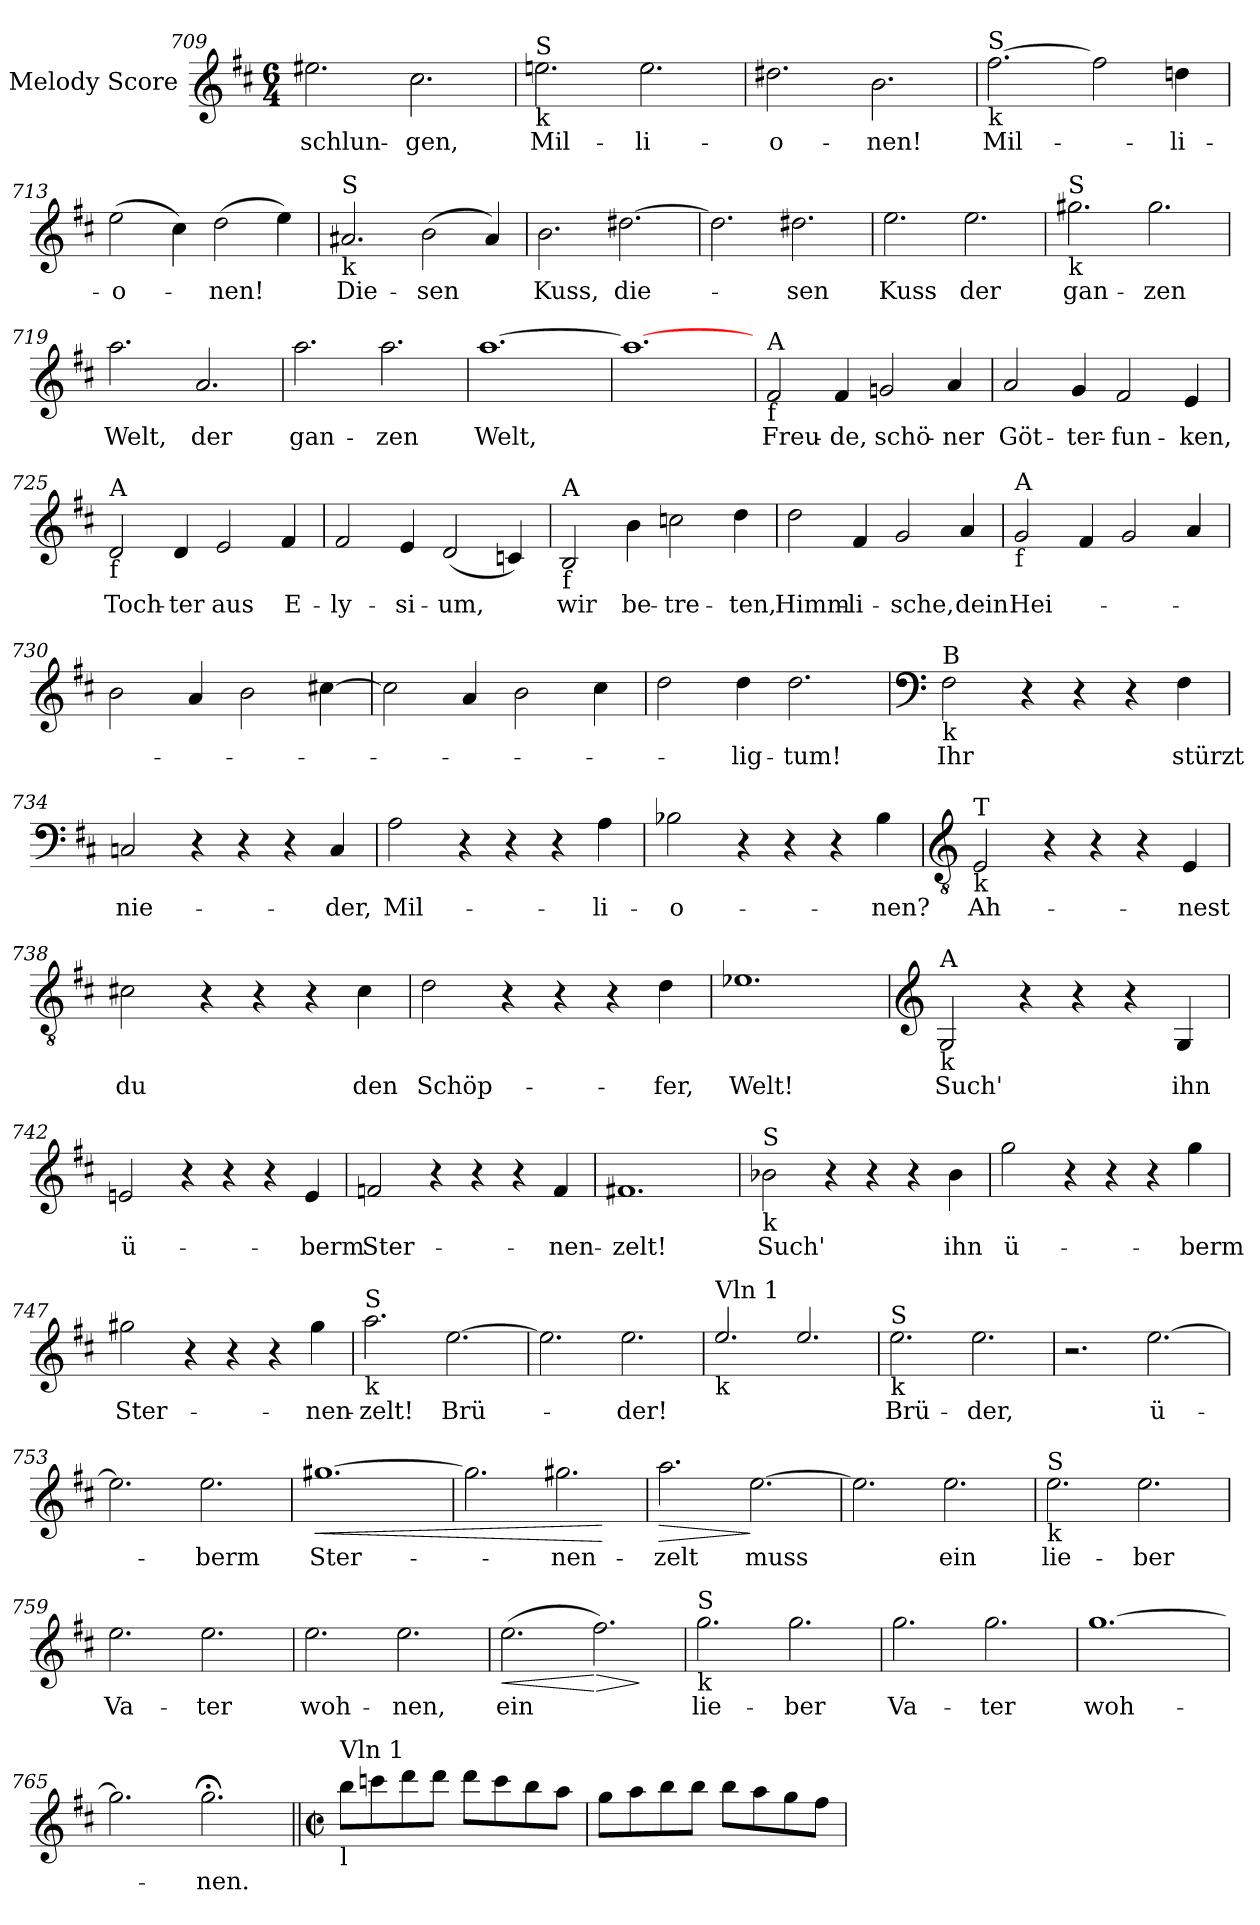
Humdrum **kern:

**kern	**text	**dynam
*part1	*part1	*part1
*staff1	*staff1	*staff1
*I"Melody Score	*	*
*clefG2	*	*
*k[f#c#]	*	*
*M6/4	*	*
=709	=709	=709
!	!LO:LY:b	!
2.ee#X\	-schlun-	.
!	!LO:LY:b	!
2.cc#\	-gen,	.
=710	=710	=710
!LO:TX:a:t=S	!	!
!LO:TX:b:t=k	!	!
!	!LO:LY:b	!
2.een\	Mil-	.
!	!LO:LY:b	!
2.ee\	-li-	.
=711	=711	=711
!	!LO:LY:b	!
2.dd#X\	-o-	.
!	!LO:LY:b	!
2.b\	-nen!	.
=712	=712	=712
!LO:TX:a:t=S	!	!
!LO:TX:b:t=k	!	!
!	!LO:LY:b	!
[2.ff#\	Mil-	.
2ff#\]	.	.
!	!LO:LY:b	!
4ddn\	-li-	.
=713	=713	=713
!	!LO:LY:b	!
(2ee\	-o-	.
4cc#\)	.	.
!	!LO:LY:b	!
(2dd\	-nen!	.
4ee\)	.	.
=714	=714	=714
!LO:TX:a:t=S	!	!
!LO:TX:b:t=k	!	!
!	!LO:LY:b	!
2.a#X/	Die-	.
!	!LO:LY:b	!
(2b\	-sen	.
4a#/)	.	.
=715	=715	=715
!	!LO:LY:b	!
2.b\	Kuss,	.
!	!LO:LY:b	!
[2.dd#X\	die-	.
=716	=716	=716
2.dd#\]	.	.
!	!LO:LY:b	!
2.dd#X\	-sen	.
=717	=717	=717
!	!LO:LY:b	!
2.ee\	Kuss	.
!	!LO:LY:b	!
2.ee\	der	.
=718	=718	=718
!LO:TX:a:t=S	!	!
!LO:TX:b:t=k	!	!
!	!LO:LY:b	!
2.gg#X\	gan-	.
!	!LO:LY:b	!
2.gg#\	-zen	.
=719	=719	=719
!	!LO:LY:b	!
2.aa\	Welt,	.
!	!LO:LY:b	!
2.a/	der	.
=720	=720	=720
!	!LO:LY:b	!
2.aa\	gan-	.
!	!LO:LY:b	!
2.aa\	-zen	.
=721	=721	=721
!	!LO:LY:b	!
[1.aa	Welt,	.
=722	=722	=722
1.aa_	.	.
=723	=723	=723
!LO:TX:a:t=A	!	!
!LO:TX:b:t=f	!	!
!	!LO:LY:b	!
2f#/	Freu-	.
!	!LO:LY:b	!
4f#/	-de,	.
!	!LO:LY:b	!
2gn/	schö-	.
!	!LO:LY:b	!
4a/	-ner	.
=724	=724	=724
!	!LO:LY:b	!
2a/	Göt-	.
!	!LO:LY:b	!
4g/	-ter-	.
!	!LO:LY:b	!
2f#/	-fun-	.
!	!LO:LY:b	!
4e/	-ken,	.
=725	=725	=725
!LO:TX:a:t=A	!	!
!LO:TX:b:t=f	!	!
!	!LO:LY:b	!
2d/	Toch-	.
!	!LO:LY:b	!
4d/	-ter	.
!	!LO:LY:b	!
2e/	aus	.
!	!LO:LY:b	!
4f#/	E-	.
=726	=726	=726
!	!LO:LY:b	!
2f#/	-ly-	.
!	!LO:LY:b	!
4e/	-si-	.
!	!LO:LY:b	!
(2d/	-um,	.
4cn/)	.	.
=727	=727	=727
!LO:TX:a:t=A	!	!
!LO:TX:b:t=f	!	!
!	!LO:LY:b	!
2B/	wir	.
!	!LO:LY:b	!
4b\	be-	.
!	!LO:LY:b	!
2ccn\	-tre-	.
!	!LO:LY:b	!
4dd\	-ten,	.
=728	=728	=728
!	!LO:LY:b	!
2dd\	Himm-	.
!	!LO:LY:b	!
4f#/	-li-	.
!	!LO:LY:b	!
2g/	-sche,	.
!	!LO:LY:b	!
4a/	dein	.
=729	=729	=729
!LO:TX:a:t=A	!	!
!LO:TX:b:t=f	!	!
!	!LO:LY:b	!
2g/	Hei-	.
4f#/	.	.
2g/	.	.
4a/	.	.
=730	=730	=730
2b\	.	.
4a/	.	.
2b\	.	.
[4cc#X\	.	.
=731	=731	=731
2cc#\]	.	.
4a/	.	.
2b\	.	.
4cc#\	.	.
=732	=732	=732
2dd\	.	.
!	!LO:LY:b	!
4dd\	-lig-	.
!	!LO:LY:b	!
2.dd\	-tum!	.
=733	=733	=733
*clefF4	*	*
!LO:TX:a:t=B	!	!
!LO:TX:b:t=k	!	!
!	!LO:LY:b	!
2F#\	Ihr	.
4r	.	.
4r	.	.
4r	.	.
!	!LO:LY:b	!
4F#\	stürzt	.
=734	=734	=734
!	!LO:LY:b	!
2Cn/	nie-	.
4r	.	.
4r	.	.
4r	.	.
!	!LO:LY:b	!
4C/	-der,	.
=735	=735	=735
!	!LO:LY:b	!
2A\	Mil-	.
4r	.	.
4r	.	.
4r	.	.
!	!LO:LY:b	!
4A\	-li-	.
=736	=736	=736
!	!LO:LY:b	!
2B-X\	-o-	.
4r	.	.
4r	.	.
4r	.	.
!	!LO:LY:b	!
4B-\	-nen?	.
=737	=737	=737
*clefGv2	*	*
!LO:TX:a:t=T	!	!
!LO:TX:b:t=k	!	!
!	!LO:LY:b	!
2E/	Ah-	.
4r	.	.
4r	.	.
4r	.	.
!	!LO:LY:b	!
4E/	-nest	.
=738	=738	=738
!	!LO:LY:b	!
2c#X\	du	.
4r	.	.
4r	.	.
4r	.	.
!	!LO:LY:b	!
4c#\	den	.
=739	=739	=739
!	!LO:LY:b	!
2d\	Schöp-	.
4r	.	.
4r	.	.
4r	.	.
!	!LO:LY:b	!
4d\	-fer,	.
=740	=740	=740
!	!LO:LY:b	!
1.e-X	Welt!	.
=741	=741	=741
*clefG2	*	*
!LO:TX:a:t=A	!	!
!LO:TX:b:t=k	!	!
!	!LO:LY:b	!
2G/	Such'	.
4r	.	.
4r	.	.
4r	.	.
!	!LO:LY:b	!
4G/	ihn	.
=742	=742	=742
!	!LO:LY:b	!
2en/	ü-	.
4r	.	.
4r	.	.
4r	.	.
!	!LO:LY:b	!
4e/	-berm	.
=743	=743	=743
!	!LO:LY:b	!
2fn/	Ster-	.
4r	.	.
4r	.	.
4r	.	.
!	!LO:LY:b	!
4f/	-nen-	.
=744	=744	=744
!	!LO:LY:b	!
1.f#X	-zelt!	.
=745	=745	=745
!LO:TX:a:t=S	!	!
!LO:TX:b:t=k	!	!
!	!LO:LY:b	!
2b-X\	Such'	.
4r	.	.
4r	.	.
4r	.	.
!	!LO:LY:b	!
4b-\	ihn	.
=746	=746	=746
!	!LO:LY:b	!
2gg\	ü-	.
4r	.	.
4r	.	.
4r	.	.
!	!LO:LY:b	!
4gg\	-berm	.
=747	=747	=747
!	!LO:LY:b	!
2gg#X\	Ster-	.
4r	.	.
4r	.	.
4r	.	.
!	!LO:LY:b	!
4gg#\	-nen-	.
=748	=748	=748
!LO:TX:a:t=S	!	!
!LO:TX:b:t=k	!	!
!	!LO:LY:b	!
2.aa\	-zelt!	.
!	!LO:LY:b	!
[2.ee\	Brü-	.
=749	=749	=749
2.ee\]	.	.
!	!LO:LY:b	!
2.ee\	-der!	.
=750	=750	=750
!LO:TX:a:t=Vln 1	!	!
!LO:TX:b:t=k	!	!
2.ee/	.	.
2.ee/	.	.
=751	=751	=751
!LO:TX:a:t=S	!	!
!LO:TX:b:t=k	!	!
!	!LO:LY:b	!
2.ee\	Brü-	.
!	!LO:LY:b	!
2.ee\	-der,	.
=752	=752	=752
2.r	.	.
!	!LO:LY:b	!
[2.ee\	ü-	.
=753	=753	=753
2.ee\]	.	.
!	!LO:LY:b	!
2.ee\	-berm	.
=754	=754	=754
!	!LO:LY:b	!LO:HP:b
[1.gg#X	Ster-	<
=755	=755	=755
2.gg#\]	.	.
!	!LO:LY:b	!
2.gg#X\	-nen-	.
.	.	[
=756	=756	=756
!	!LO:LY:b	!LO:HP:b
2.aa\	-zelt	>
!	!LO:LY:b	!
[2.ee\	muss	]
=757	=757	=757
2.ee\]	.	.
!	!LO:LY:b	!
2.ee\	ein	.
=758	=758	=758
!LO:TX:a:t=S	!	!
!LO:TX:b:t=k	!	!
!	!LO:LY:b	!
2.ee\	lie-	.
!	!LO:LY:b	!
2.ee\	-ber	.
=759	=759	=759
!	!LO:LY:b	!
2.ee\	Va-	.
!	!LO:LY:b	!
2.ee\	-ter	.
=760	=760	=760
!	!LO:LY:b	!
2.ee\	woh-	.
!	!LO:LY:b	!
2.ee\	-nen,	.
=761	=761	=761
!	!LO:LY:b	!LO:HP:b
(2.ee\	ein	<
!	!	!LO:HP:n=1:b
2.ff#\)	.	[ >
.	.	]
=762	=762	=762
!LO:TX:a:t=S	!	!
!LO:TX:b:t=k	!	!
!	!LO:LY:b	!
2.gg\	lie-	.
!	!LO:LY:b	!
2.gg\	-ber	.
=763	=763	=763
!	!LO:LY:b	!
2.gg\	Va-	.
!	!LO:LY:b	!
2.gg\	-ter	.
=764	=764	=764
!	!LO:LY:b	!
[1.gg	woh-	.
=765	=765	=765
2.gg\]	.	.
!	!LO:LY:b	!
2.gg;<\	-nen.	.
=766||	=766||	=766||
*M2/2	*	*
*met(c|)	*	*
*MM240	*	*
!LO:TX:a:t=Vln 1	!	!
!LO:TX:b:t=l	!	!
8bb\L	.	.
8cccn\	.	.
8ddd\	.	.
8ddd\J	.	.
8ddd\L	.	.
8ccc\	.	.
8bb\	.	.
8aa\J	.	.
=767	=767	=767
8gg\L	.	.
8aa\	.	.
8bb\	.	.
8bb\J	.	.
8bb\L	.	.
8aa\	.	.
8gg\	.	.
8ff#\J	.	.
=	=	=
*-	*-	*-
